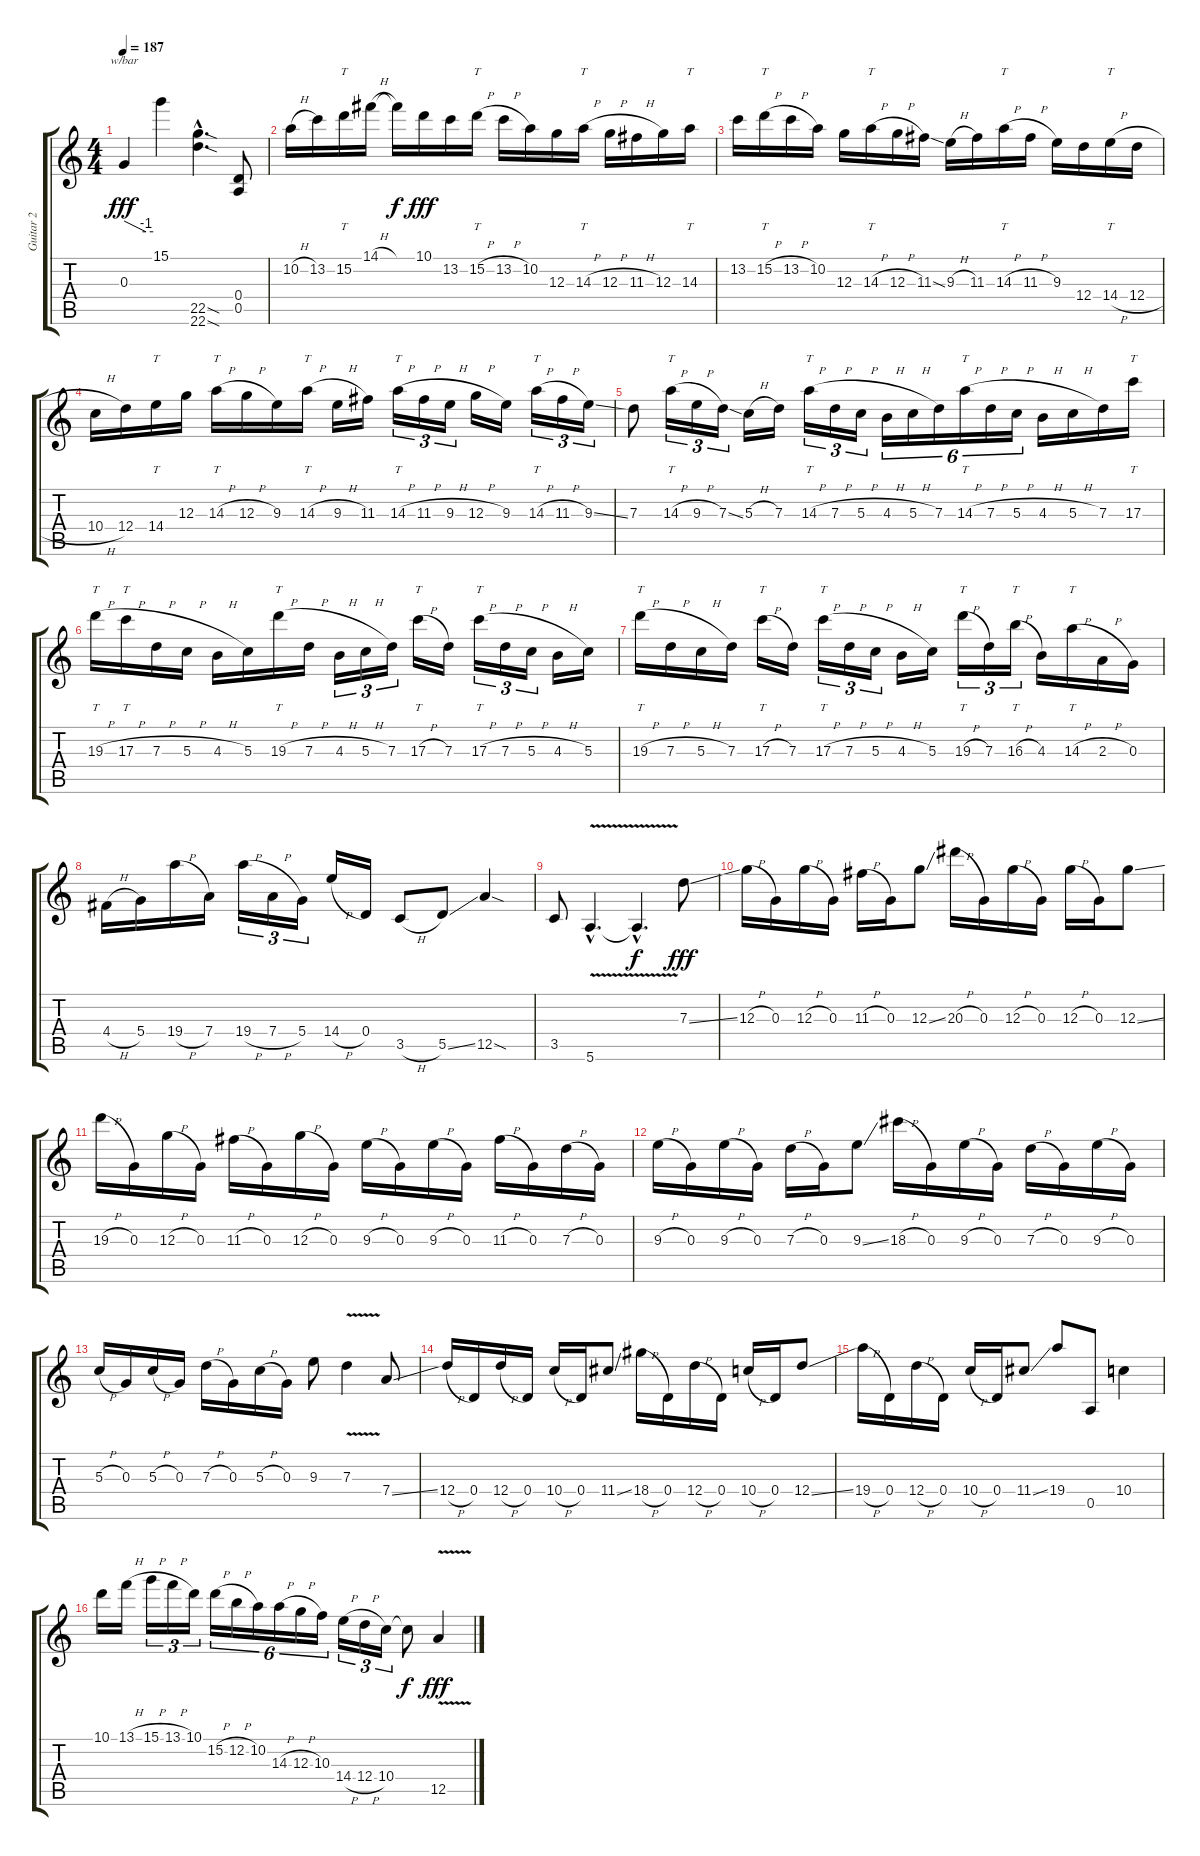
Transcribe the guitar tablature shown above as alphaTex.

\track ("Guitar 2" "Guitar 2") {instrument distortionguitar}
\staff {score tabs}
\tuning (E4 B3 G3 D3 A2 E2) {hide}
\ts (4 4)
\tempo 187
\clef g2
\ks c
0.3.4{tbe (custom default 0 0 45 -4 60 -4) dy fff} 15.1.4 (22.5{sod hac} 22.6{sod hac}).4{d} (0.4 0.5).8 |
10.2{h}.16 13.2.16 15.2.16{tt} 14.1{h}.16 14.1{t}.16{dy f} 10.1.16{dy fff} 13.2.16 15.2{h}.16{tt} 13.2{h}.16 10.2.16 12.3.16 14.3{h}.16{tt} 12.3{h}.16 11.3{h}.16 12.3.16 14.3.16{tt} |
13.2.16 15.2{h}.16{tt} 13.2{h}.16 10.2.16 12.3.16 14.3{h}.16{tt} 12.3{h}.16 11.3{ss}.16 9.3{h}.16 11.3.16 14.3{h}.16{tt} 11.3{h}.16 9.3.16 12.4.16 14.4{h}.16{tt} 12.4{h}.16 |
10.4{h}.16 12.4.16 14.4.16{tt} 12.3.16 14.3{h}.16{tt} 12.3{h}.16 9.3.16 14.3{h}.16{tt} 9.3{h}.16 11.3.16 14.3{h}.16{tt tu (3 2)} 11.3{h}.16{tu (3 2)} 9.3{h}.16{tu (3 2)} 12.3{h}.16 9.3.16 14.3{h}.16{tt tu (3 2)} 11.3{h}.16{tu (3 2)} 9.3{ss}.16{tu (3 2)} |
7.3.8 14.3{h}.16{tt tu (3 2)} 9.3{h}.16{tu (3 2)} 7.3{ss}.16{tu (3 2)} 5.3{h}.16 7.3.16 14.3{h}.16{tt tu (3 2)} 7.3{h}.16{tu (3 2)} 5.3{h}.16{tu (3 2)} 4.3{h}.16{tu (6 4)} 5.3{h}.16{tu (6 4)} 7.3.16{tu (6 4)} 14.3{h}.16{tt tu (6 4)} 7.3{h}.16{tu (6 4)} 5.3{h}.16{tu (6 4)} 4.3{h}.16 5.3{h}.16 7.3.16 17.3.16{tt} |
19.3{h}.16{tt} 17.3{h}.16{tt} 7.3{h}.16 5.3{h}.16 4.3{h}.16 5.3.16 19.3{h}.16{tt} 7.3{h}.16 4.3{h}.16{tu (3 2)} 5.3{h}.16{tu (3 2)} 7.3.16{tu (3 2)} 17.3{h}.16{tt} 7.3.16 17.3{h}.16{tt tu (3 2)} 7.3{h}.16{tu (3 2)} 5.3{h}.16{tu (3 2)} 4.3{h}.16 5.3.16 |
19.3{h}.16{tt} 7.3{h}.16 5.3{h}.16 7.3.16 17.3{h}.16{tt} 7.3.16 17.3{h}.16{tt tu (3 2)} 7.3{h}.16{tu (3 2)} 5.3{h}.16{tu (3 2)} 4.3{h}.16 5.3.16 19.3{h}.16{tt tu (3 2)} 7.3.16{tu (3 2)} 16.3{h}.16{tt tu (3 2)} 4.3.16 14.3{h}.16{tt} 2.3{h}.16 0.3.16 |
4.4{h}.16 5.4.16 19.4{h}.16 7.4.16 19.4{h}.16{tu (3 2)} 7.4{h}.16{tu (3 2)} 5.4.16{tu (3 2)} 14.4{h}.16 0.4.16 3.5{h}.8 5.5{ss}.8 12.5{sod}.4 |
3.5.8 5.6{v hac}.4{d} 5.6{hac t}.4{d dy f} 7.3{ss}.8{dy fff} |
12.3{h}.16 0.3.16 12.3{h}.16 0.3.16 11.3{h}.16 0.3.16 12.3{ss}.8 20.3{h}.16 0.3.16 12.3{h}.16 0.3.16 12.3{h}.16 0.3.16 12.3{ss}.8 |
19.3{h}.16 0.3.16 12.3{h}.16 0.3.16 11.3{h}.16 0.3.16 12.3{h}.16 0.3.16 9.3{h}.16 0.3.16 9.3{h}.16 0.3.16 11.3{h}.16 0.3.16 7.3{h}.16 0.3.16 |
9.3{h}.16 0.3.16 9.3{h}.16 0.3.16 7.3{h}.16 0.3.16 9.3{ss}.8 18.3{h}.16 0.3.16 9.3{h}.16 0.3.16 7.3{h}.16 0.3.16 9.3{h}.16 0.3.16 |
5.3{h}.16 0.3.16 5.3{h}.16 0.3.16 7.3{h}.16 0.3.16 5.3{h}.16 0.3.16 9.3.8 7.3{v}.4 7.4{ss}.8 |
12.4{h}.16 0.4.16 12.4{h}.16 0.4.16 10.4{h}.16 0.4.16 11.4{ss}.8 18.4{h}.16 0.4.16 12.4{h}.16 0.4.16 10.4{h}.16 0.4.16 12.4{ss}.8 |
19.4{h}.16 0.4.16 12.4{h}.16 0.4.16 10.4{h}.16 0.4.16 11.4{ss}.8 19.4.8 0.5.8 10.4.4 |
10.1.16 13.1{h}.16 15.1{h}.16{tu (3 2)} 13.1{h}.16{tu (3 2)} 10.1.16{tu (3 2)} 15.2{h}.16{tu (6 4)} 12.2{h}.16{tu (6 4)} 10.2.16{tu (6 4)} 14.3{h}.16{tu (6 4)} 12.3{h}.16{tu (6 4)} 10.3.16{tu (6 4)} 14.4{h}.16{tu (3 2)} 12.4{h}.16{tu (3 2)} 10.4.16{tu (3 2)} 10.4{t}.8{dy f} 12.5{v}.4{dy fff}
